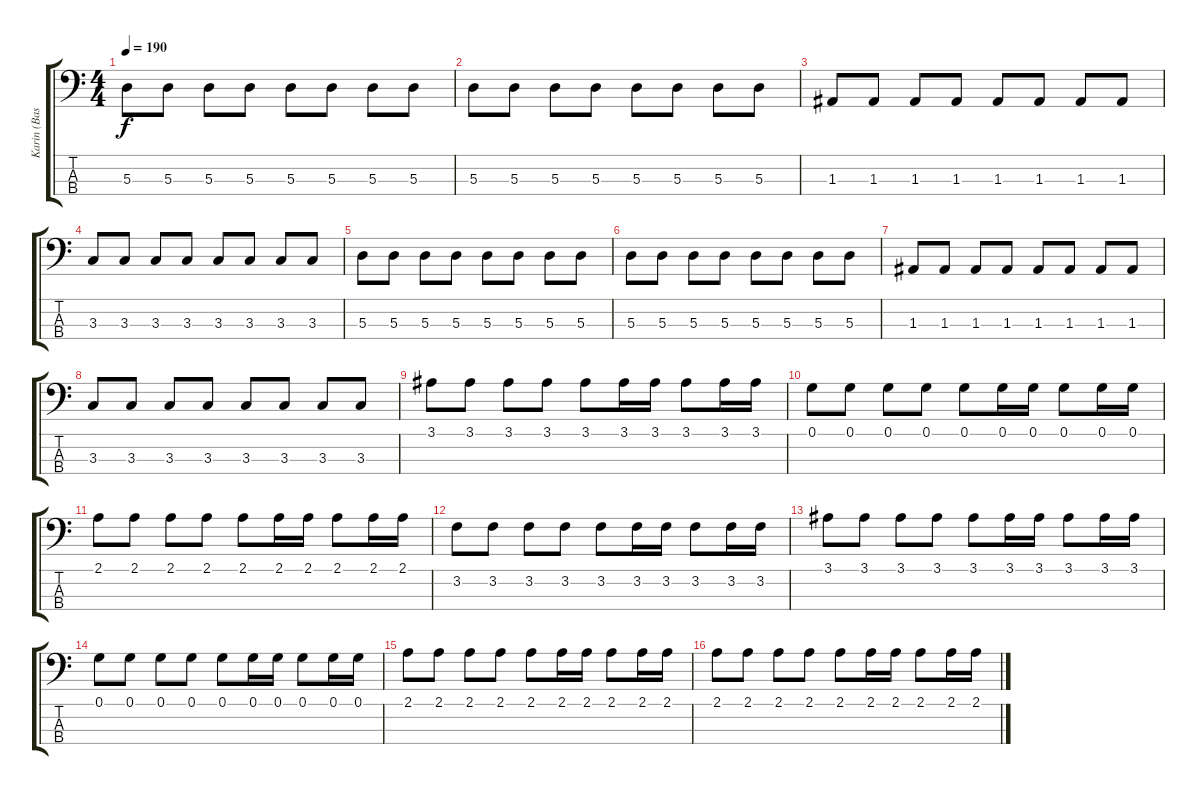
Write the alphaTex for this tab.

\track ("Karin (Bass)" "Karin (Bas") {instrument electricbasspick}
\staff {score tabs}
\tuning (G2 D2 A1 E1) {hide}
\ts (4 4)
\tempo 190
\clef f4
\ks c
5.3.8{dy f} 5.3.8 5.3.8 5.3.8 5.3.8 5.3.8 5.3.8 5.3.8 |
5.3.8 5.3.8 5.3.8 5.3.8 5.3.8 5.3.8 5.3.8 5.3.8 |
1.3.8 1.3.8 1.3.8 1.3.8 1.3.8 1.3.8 1.3.8 1.3.8 |
3.3.8 3.3.8 3.3.8 3.3.8 3.3.8 3.3.8 3.3.8 3.3.8 |
5.3.8 5.3.8 5.3.8 5.3.8 5.3.8 5.3.8 5.3.8 5.3.8 |
5.3.8 5.3.8 5.3.8 5.3.8 5.3.8 5.3.8 5.3.8 5.3.8 |
1.3.8 1.3.8 1.3.8 1.3.8 1.3.8 1.3.8 1.3.8 1.3.8 |
3.3.8 3.3.8 3.3.8 3.3.8 3.3.8 3.3.8 3.3.8 3.3.8 |
3.1.8 3.1.8 3.1.8 3.1.8 3.1.8 3.1.16 3.1.16 3.1.8 3.1.16 3.1.16 |
0.1.8 0.1.8 0.1.8 0.1.8 0.1.8 0.1.16 0.1.16 0.1.8 0.1.16 0.1.16 |
2.1.8 2.1.8 2.1.8 2.1.8 2.1.8 2.1.16 2.1.16 2.1.8 2.1.16 2.1.16 |
3.2.8 3.2.8 3.2.8 3.2.8 3.2.8 3.2.16 3.2.16 3.2.8 3.2.16 3.2.16 |
3.1.8 3.1.8 3.1.8 3.1.8 3.1.8 3.1.16 3.1.16 3.1.8 3.1.16 3.1.16 |
0.1.8 0.1.8 0.1.8 0.1.8 0.1.8 0.1.16 0.1.16 0.1.8 0.1.16 0.1.16 |
2.1.8 2.1.8 2.1.8 2.1.8 2.1.8 2.1.16 2.1.16 2.1.8 2.1.16 2.1.16 |
2.1.8 2.1.8 2.1.8 2.1.8 2.1.8 2.1.16 2.1.16 2.1.8 2.1.16 2.1.16
